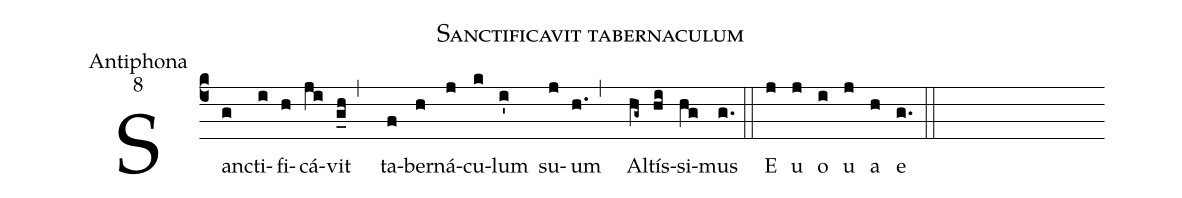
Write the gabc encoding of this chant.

name:Sanctificavit tabernaculum;
office-part:Antiphona;
mode:8;
%%
(c4)Sanc(g)ti(i)fi(h)cá(ji)vit(g_h,) ta(f)ber(h)ná(j)cu(k)lum(i') su(j)um(h.,) Al(hg~)tís(hi)si(hg)mus(g.) (::) E(j) u(j) o(i) u(j) a(h) e(g.) (::)
